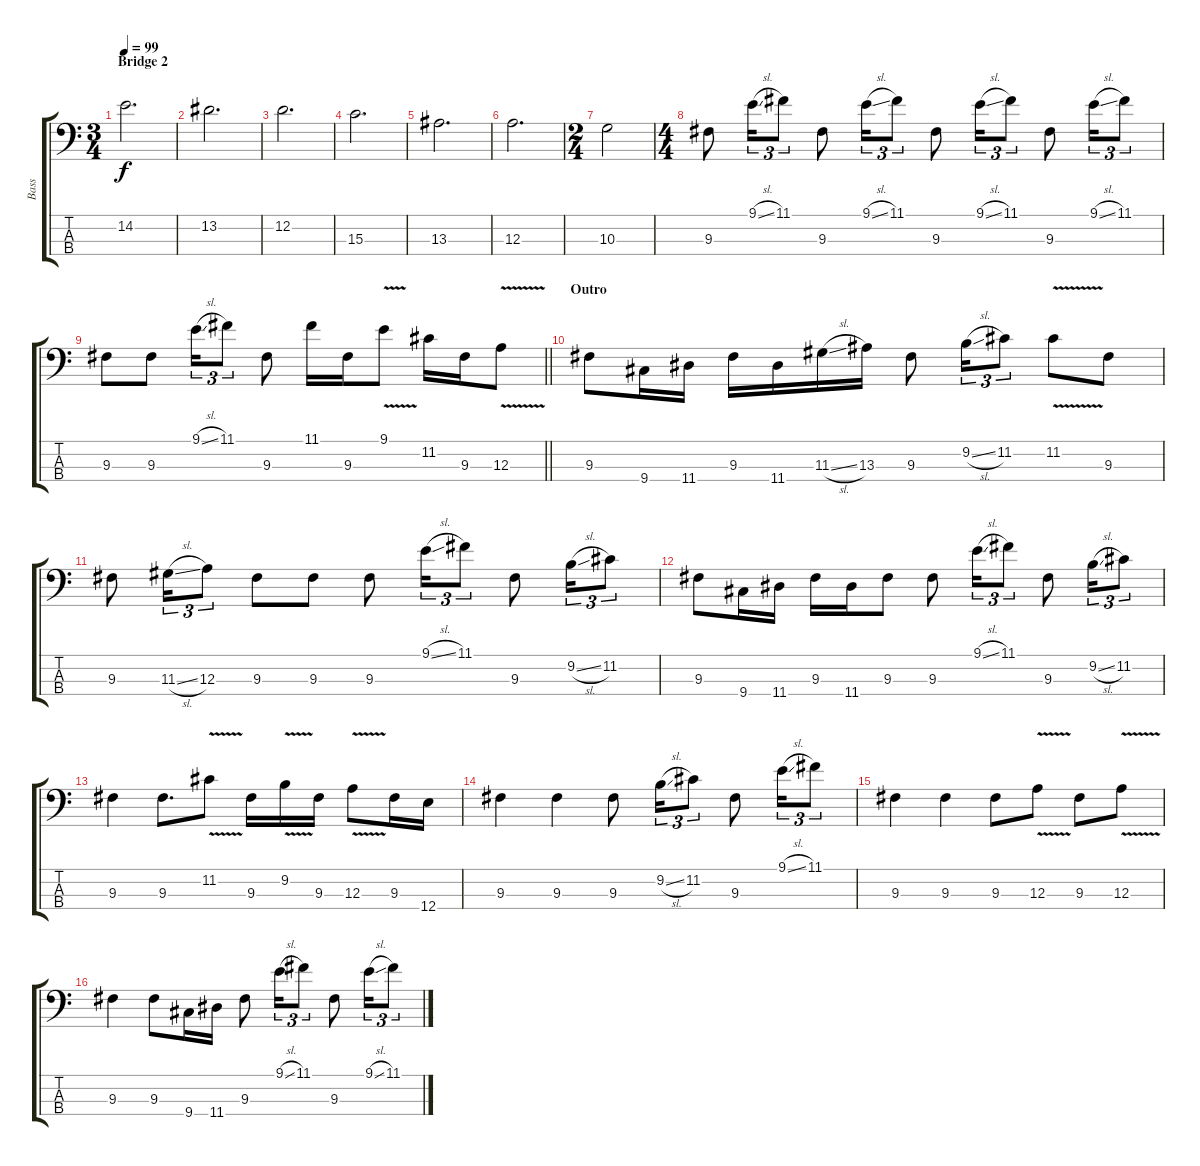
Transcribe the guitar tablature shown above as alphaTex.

\track ("Bass" "Bass") {instrument electricbassfinger}
\staff {score tabs}
\tuning (G2 D2 A1 E1) {hide}
\ts (3 4)
\section ("" "Bridge 2")
\tempo 99
\clef f4
\ks c
14.2.2{d dy f} |
13.2.2{d} |
12.2.2{d} |
15.3.2{d} |
13.3.2{d} |
12.3.2{d} |
\ts (2 4)
10.3.2 |
\ts (4 4)
9.3.8 9.1{sl}.16{tu (3 2)} 11.1.8{tu (3 2)} 9.3.8 9.1{sl}.16{tu (3 2)} 11.1.8{tu (3 2)} 9.3.8 9.1{sl}.16{tu (3 2)} 11.1.8{tu (3 2)} 9.3.8 9.1{sl}.16{tu (3 2)} 11.1.8{tu (3 2)} |
\barLineRight lightlight
9.3.8 9.3.8 9.1{sl}.16{tu (3 2)} 11.1.8{tu (3 2)} 9.3.8 11.1.16 9.3.16 9.1{v}.8 11.2.16 9.3.16 12.3{v}.8 |
\section ("" "Outro")
9.3.8 9.4.16 11.4.16 9.3.16 11.4.16 11.3{sl}.16 13.3.16 9.3.8 9.2{sl}.16{tu (3 2)} 11.2.8{tu (3 2)} 11.2{v}.8 9.3.8 |
9.3.8 11.3{sl}.16{tu (3 2)} 12.3.8{tu (3 2)} 9.3.8 9.3.8 9.3.8 9.1{sl}.16{tu (3 2)} 11.1.8{tu (3 2)} 9.3.8 9.2{sl}.16{tu (3 2)} 11.2.8{tu (3 2)} |
9.3.8 9.4.16 11.4.16 9.3.16 11.4.16 9.3.8 9.3.8 9.1{sl}.16{tu (3 2)} 11.1.8{tu (3 2)} 9.3.8 9.2{sl}.16{tu (3 2)} 11.2.8{tu (3 2)} |
9.3.4 9.3.8{d} 11.2{v}.8 9.3.16 9.2{v}.16 9.3.16 12.3{v}.8 9.3.16 12.4.16 |
9.3.4 9.3.4 9.3.8 9.2{sl}.16{tu (3 2)} 11.2.8{tu (3 2)} 9.3.8 9.1{sl}.16{tu (3 2)} 11.1.8{tu (3 2)} |
9.3.4 9.3.4 9.3.8 12.3{v}.8 9.3.8 12.3{v}.8 |
9.3.4 9.3.8 9.4.16 11.4.16 9.3.8 9.1{sl}.16{tu (3 2)} 11.1.8{tu (3 2)} 9.3.8 9.1{sl}.16{tu (3 2)} 11.1.8{tu (3 2)}
